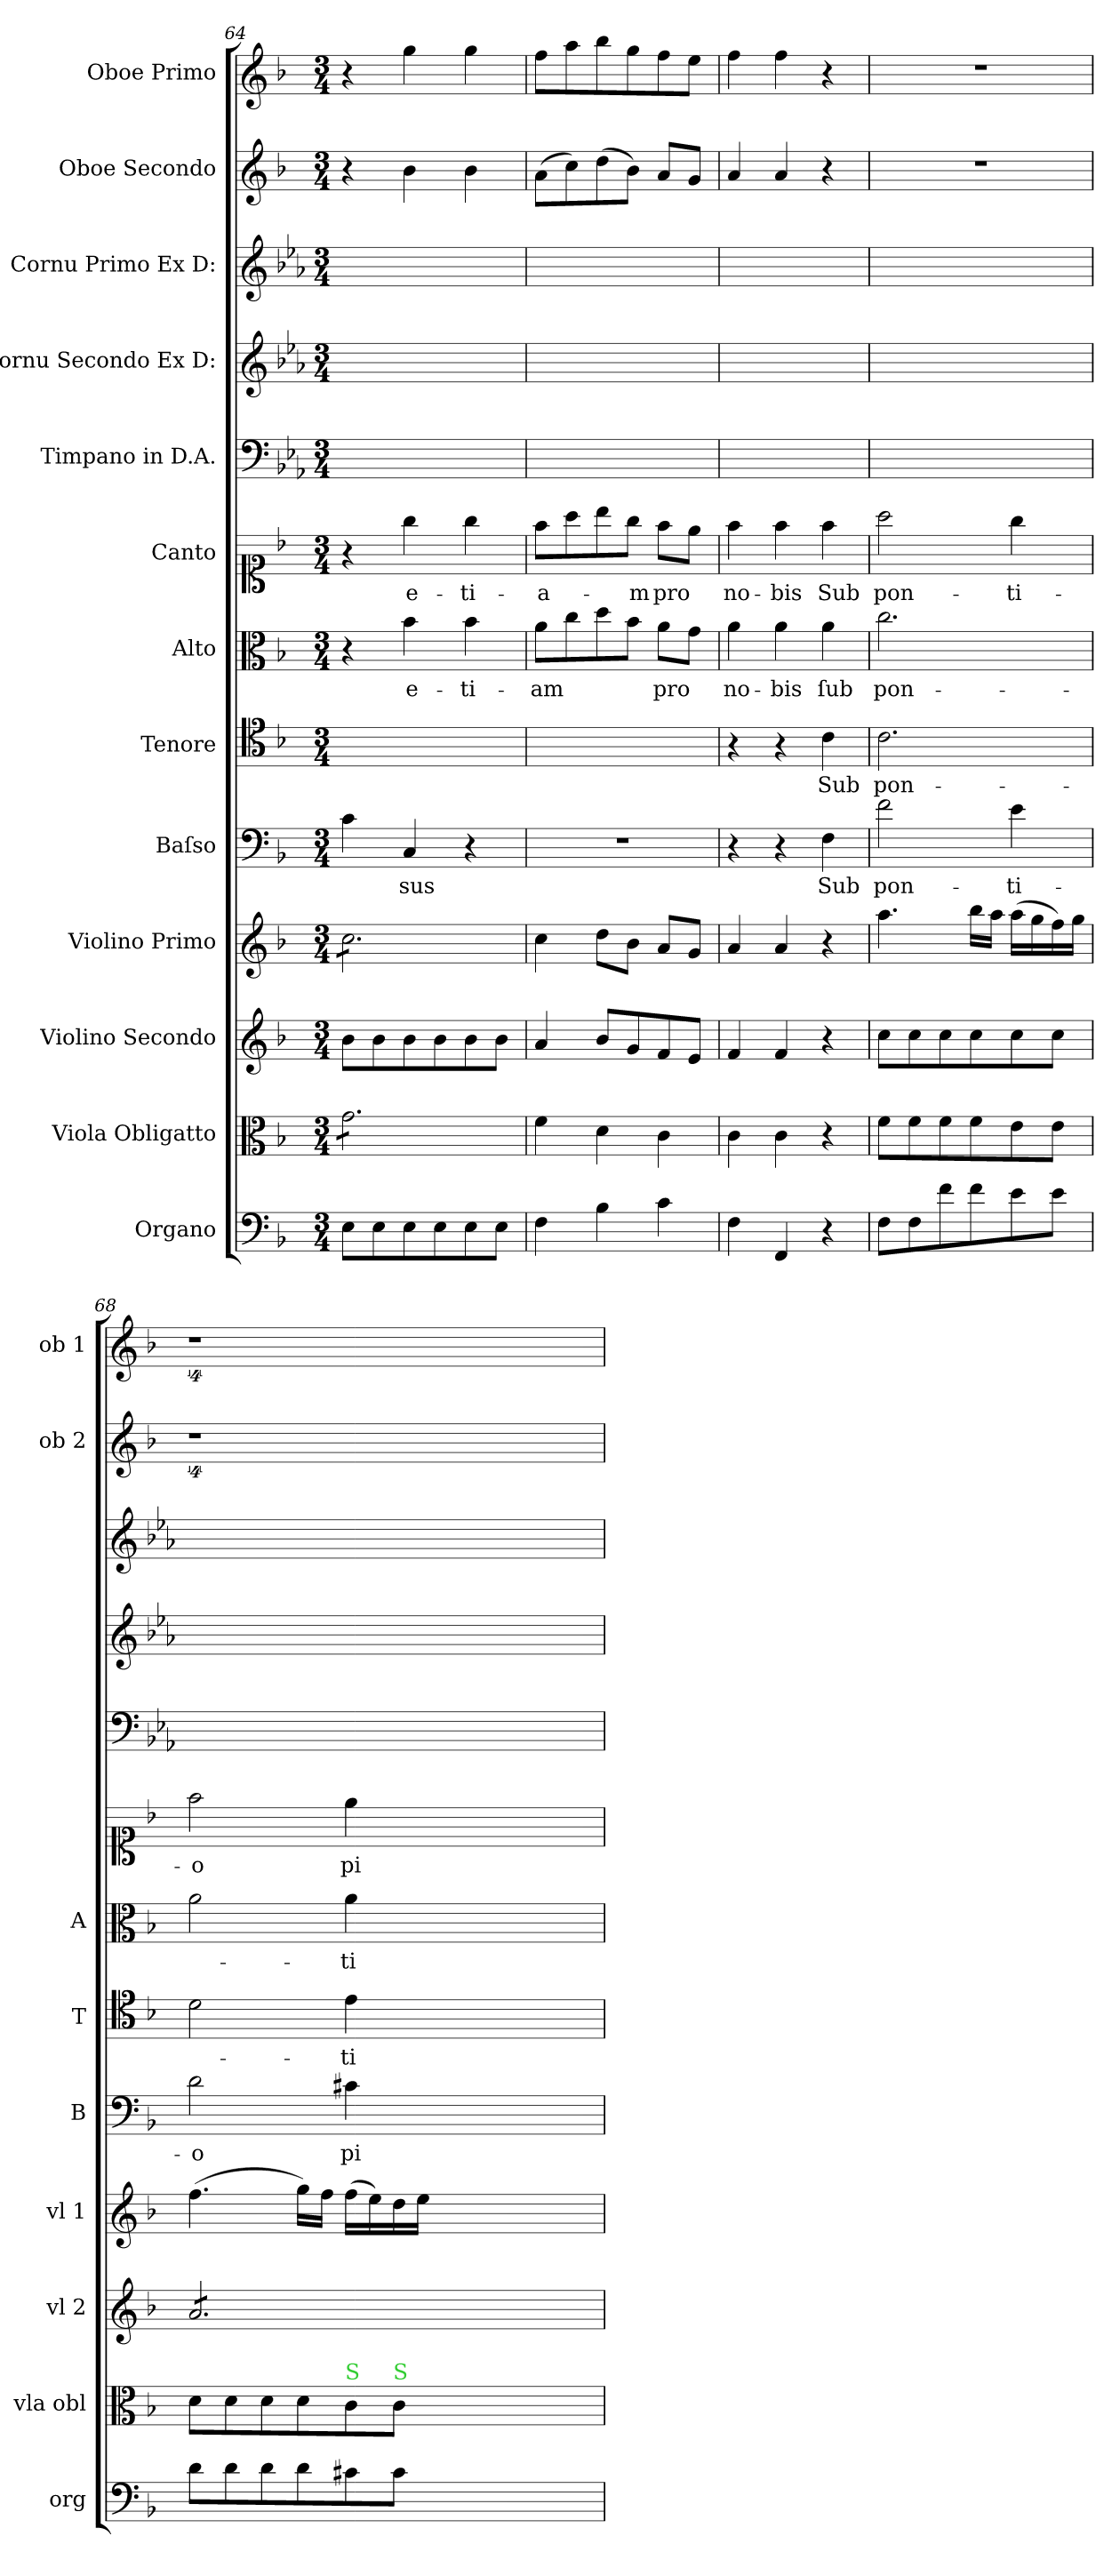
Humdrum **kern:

**kern	**kern	**kern	**kern	**kern	**text	**kern	**text	**kern	**text	**kern	**text	**kern	**kern	**kern	**kern	**kern
*part13	*part12	*part11	*part10	*part9	*part9	*part8	*part8	*part7	*part7	*part6	*part6	*part5	*part4	*part3	*part2	*part1
*staff13	*staff12	*staff11	*staff10	*staff9	*staff9	*staff8	*staff8	*staff7	*staff7	*staff6	*staff6	*staff5	*staff4	*staff3	*staff2	*staff1
*I"Organo	*I"Viola Obligatto	*I"Violino Secondo	*I"Violino Primo	*I"Baſso	*	*I"Tenore	*	*I"Alto	*	*I"Canto	*	*I"Timpano in D.A.	*I"Cornu Secondo Ex D:	*I"Cornu Primo Ex D:	*I"Oboe Secondo	*I"Oboe Primo
*I'org	*I'vla obl	*I'vl 2	*I'vl 1	*I'B	*	*I'T	*	*I'A	*	*	*	*	*	*	*I'ob 2	*I'ob 1
*clefF4	*clefC3	*clefG2	*clefG2	*clefF4	*	*clefC4	*	*clefC3	*	*clefC1	*	*clefF4	*clefG2	*clefG2	*clefG2	*clefG2
*	*	*	*	*	*	*	*	*	*	*	*	*ITrd-1c-2	*ITrd-1c-2	*ITrd-1c-2	*	*
*k[b-]	*k[b-]	*k[b-]	*k[b-]	*k[b-]	*	*k[b-]	*	*k[b-]	*	*k[b-]	*	*k[b-]	*k[b-]	*k[b-]	*k[b-]	*k[b-]
*M3/4	*M3/4	*M3/4	*M3/4	*M3/4	*	*M3/4	*	*M3/4	*	*M3/4	*	*M3/4	*M3/4	*M3/4	*M3/4	*M3/4
=64	=64	=64	=64	=64	=64	=64	=64	=64	=64	=64	=64	=64	=64	=64	=64	=64
*	*tremolo	*	*	*	*	*	*	*	*	*	*	*	*	*	*	*
*	*	*	*tremolo	*	*	*	*	*	*	*	*	*	*	*	*	*
8E\L	8g\L	8b-\L	8cc\L	4c\	.	2.ryy	.	4r	.	4r	.	2.ryy	2.ryy	2.ryy	4r	4r
8E\	8g\	8b-\	8cc\	.	.	.	.	.	.	.	.	.	.	.	.	.
8E\	8g\	8b-\	8cc\	4C/	-sus	.	.	4b-\	e-	4gg\	e-	.	.	.	4b-\	4gg\
8E\	8g\	8b-\	8cc\	.	.	.	.	.	.	.	.	.	.	.	.	.
8E\	8g\	8b-\	8cc\	4r	.	.	.	4b-\	-ti-	4gg\	-ti-	.	.	.	4b-\	4gg\
8E\J	8g\J	8b-\J	8cc\J	.	.	.	.	.	.	.	.	.	.	.	.	.
*	*	*	*Xtremolo	*	*	*	*	*	*	*	*	*	*	*	*	*
*	*Xtremolo	*	*	*	*	*	*	*	*	*	*	*	*	*	*	*
=65	=65	=65	=65	=65	=65	=65	=65	=65	=65	=65	=65	=65	=65	=65	=65	=65
4F\	4f\	4a/	4cc\	2.r	.	2.ryy	.	8a\L	-am	8ff\L	-a-	2.ryy	2.ryy	2.ryy	(8a\L	8ff\L
.	.	.	.	.	.	.	.	8cc\	.	8aa\	.	.	.	.	8cc\)	8aa\
4B-\	4d\	8b-/L	8dd\L	.	.	.	.	8dd\	.	8bb-\	.	.	.	.	(8dd\	8bb-\
.	.	8g/	8b-\J	.	.	.	.	8b-\J	.	8gg\J	-m	.	.	.	8b-\J)	8gg\
4c\	4c\	8f/	8a/L	.	.	.	.	8a\L	pro	8ff\L	pro	.	.	.	8a/L	8ff\
.	.	8e/J	8g/J	.	.	.	.	8g\J	.	8ee\J	.	.	.	.	8g/J	8ee\J
=66	=66	=66	=66	=66	=66	=66	=66	=66	=66	=66	=66	=66	=66	=66	=66	=66
4F\	4c\	4f/	4a/	4r	.	4r	.	4a\	no-	4ff\	no-	2.ryy	2.ryy	2.ryy	4a/	4ff\
4FF/	4c\	4f/	4a/	4r	.	4r	.	4a\	-bis	4ff\	-bis	.	.	.	4a/	4ff\
4r	4r	4r	4r	4F\	Sub	4c\	Sub	4a\	ſub	4ff\	Sub	.	.	.	4r	4r
=67	=67	=67	=67	=67	=67	=67	=67	=67	=67	=67	=67	=67	=67	=67	=67	=67
8F\L	8f\L	8cc\L	4.aa\	2f\	pon-	2.c\	pon-	2.cc\	pon-	2aa\	pon-	2.ryy	2.ryy	2.ryy	2.r	2.r
8F\	8f\	8cc\	.	.	.	.	.	.	.	.	.	.	.	.	.	.
8f\	8f\	8cc\	.	.	.	.	.	.	.	.	.	.	.	.	.	.
8f\	8f\	8cc\	16bb-\LL	.	.	.	.	.	.	.	.	.	.	.	.	.
.	.	.	16aa\JJ	.	.	.	.	.	.	.	.	.	.	.	.	.
8e\	8e\	8cc\	(16aa\LL	4e\	-ti-	.	.	.	.	4gg\	-ti-	.	.	.	.	.
.	.	.	16gg\	.	.	.	.	.	.	.	.	.	.	.	.	.
8e\J	8e\J	8cc\J	16ff\)	.	.	.	.	.	.	.	.	.	.	.	.	.
.	.	.	16gg\JJ	.	.	.	.	.	.	.	.	.	.	.	.	.
=68	=68	=68	=68	=68	=68	=68	=68	=68	=68	=68	=68	=68	=68	=68	=68	=68
*	*	*tremolo	*	*	*	*	*	*	*	*	*	*	*	*	*	*
8d\L	8d\L	8a/L	(4.ff\	2d\	-o	2d\	.	2a\	.	2ff\	-o	2.ryy	2.ryy	2.ryy	4%9r	4%9r
8d\	8d\	8a/	.	.	.	.	.	.	.	.	.	.	.	.	.	.
8d\	8d\	8a/	.	.	.	.	.	.	.	.	.	.	.	.	.	.
8d\	8d\	8a/	16gg\LL)	.	.	.	.	.	.	.	.	.	.	.	.	.
.	.	.	16ff\JJ	.	.	.	.	.	.	.	.	.	.	.	.	.
!	!LO:TX:a:color=limegreen:t=S	!	!	!	!	!	!	!	!	!	!	!	!	!	!	!
8c#X\	8c\	8a/	(16ff\LL	4c#X\	pi-	4e\	-ti-	4a\	-ti-	4ee\	pi-	.	.	.	.	.
.	.	.	16ee\)	.	.	.	.	.	.	.	.	.	.	.	.	.
!	!LO:TX:a:color=limegreen:t=S	!	!	!	!	!	!	!	!	!	!	!	!	!	!	!
8c#\J	8c\J	8a/J	16dd\	.	.	.	.	.	.	.	.	.	.	.	.	.
*	*	*Xtremolo	*	*	*	*	*	*	*	*	*	*	*	*	*	*
.	.	.	16ee\JJ	.	.	.	.	.	.	.	.	.	.	.	.	.
1.ryy	1.ryy	1.ryy	1.ryy	1.ryy	.	1.ryy	.	1.ryy	.	1.ryy	.	1.ryy	1.ryy	1.ryy	.	.
=	=	=	=	=	=	=	=	=	=	=	=	=	=	=	=	=
*-	*-	*-	*-	*-	*-	*-	*-	*-	*-	*-	*-	*-	*-	*-	*-	*-
